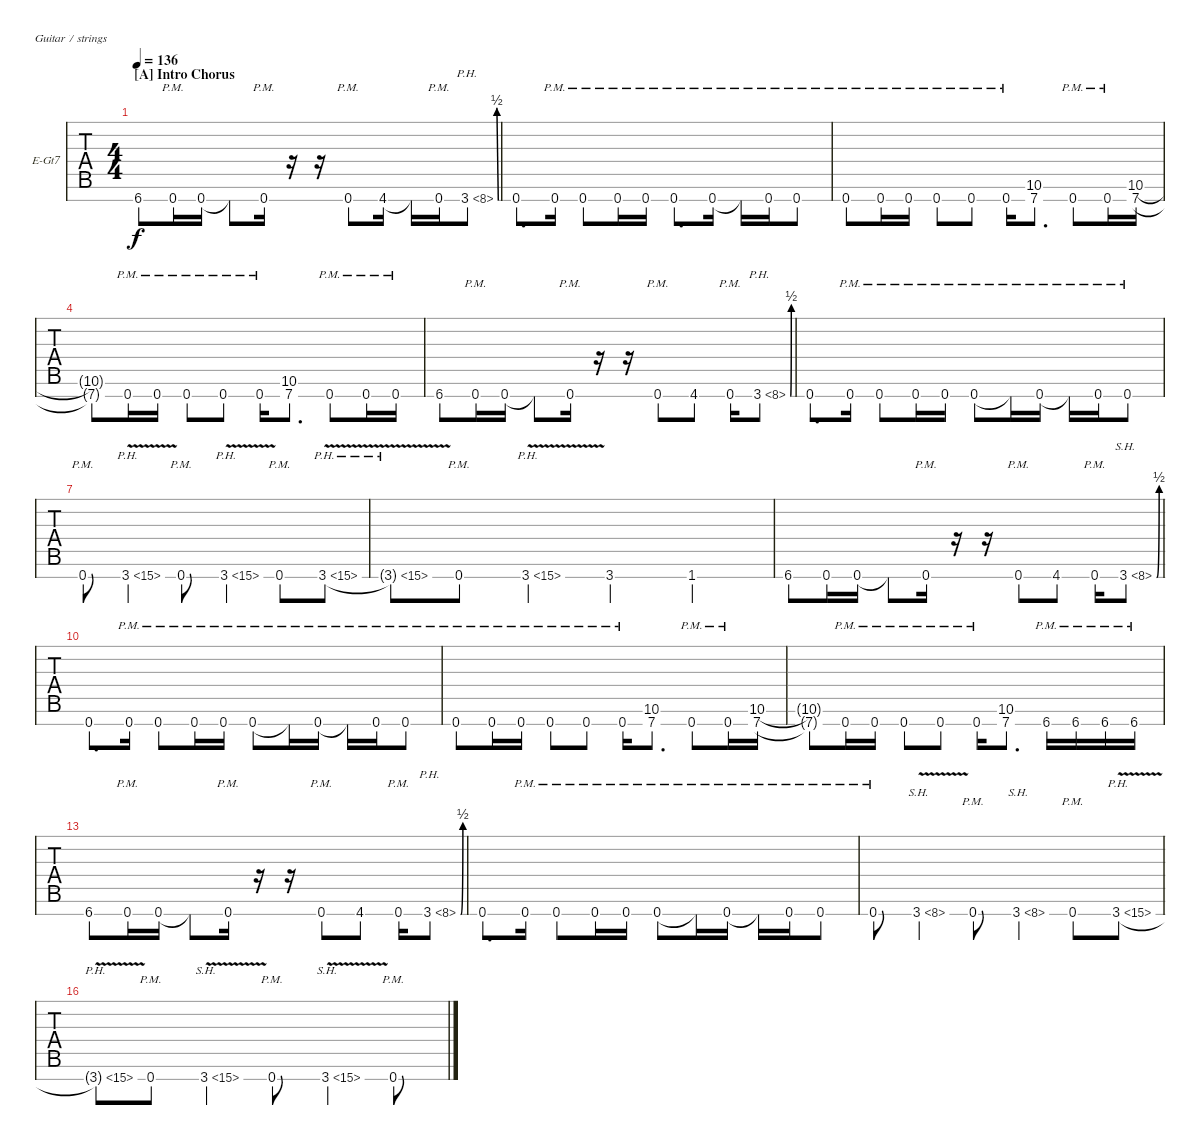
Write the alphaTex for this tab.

\defaultSystemsLayout 4
\bracketExtendMode groupsimilarinstruments
\firstSystemTrackNameOrientation horizontal
\otherSystemsTrackNameOrientation horizontal
\defaultBarNumberDisplay FirstOfSystem
\track ("Rhythm Left" "E-Gt7") {multiBarRest instrument distortionguitar}
\staff {tabs}
\tuning (E4 B3 G3 D3 A2 E2 B1)
\ts (4 4)
\section ("A" "Intro Chorus")
\ac
\tempo 136
\clef g2
\ks c
6.7.8{dy f instrument distortionguitar} 0.7{pm}.16 0.7.16 0.7{t}.8 0.7{pm}.16 r.16 r.16 0.7{pm}.8 4.7.16 4.7{t}.16 0.7{pm}.16 3.7{be (bend 0 0 15 2) ph 5}.8 |
0.7.8{d} 0.7{pm}.16 0.7{pm}.8 0.7{pm}.16 0.7{pm}.16 0.7{pm}.8{d} 0.7{pm}.16 0.7{pm t}.16 0.7{pm}.16 0.7{pm}.8 |
0.7{pm}.8 0.7{pm}.16 0.7{pm}.16 0.7{pm}.8 0.7{pm}.8 0.7{pm}.16 (7.7 10.6).8{d} 0.7{pm}.8 0.7{pm}.16 (7.7 10.6).16 |
(7.7{t} 10.6{t}).8 0.7{pm}.16 0.7{pm}.16 0.7{pm}.8 0.7{pm}.8 0.7{pm}.16 (7.7 10.6).8{d} 0.7{pm}.8 0.7{pm}.16 0.7{pm}.16 |
6.7.8 0.7{pm}.16 0.7.16 0.7{t}.8 0.7{pm}.16 r.16 r.16 0.7{pm}.8 4.7.8 0.7{pm}.16 3.7{be (bend 2.4 0 39 2) ph 5}.8 |
0.7.8{d} 0.7{pm}.16 0.7{pm}.8 0.7{pm}.16 0.7{pm}.16 0.7{pm}.8 0.7{pm t}.16 0.7{pm}.16 0.7{pm t}.16 0.7{pm}.16 0.7{pm}.8 |
0.7{pm}.8 3.7{ph 12 v}.4 0.7{pm}.8 3.7{ph 12 v}.4 0.7{pm}.8 3.7{ph 12 v}.8 |
3.7{ph 12 v t}.8 0.7{pm}.8 3.7{ph 12 v}.4 3.7.4 1.7.4 |
6.7.8 0.7.16 0.7.16 0.7{t}.8 0.7{pm}.16 r.16 r.16 0.7{pm}.8 4.7.8 0.7{pm}.16 3.7{be (bend 2.4 0 39 2) sh 5}.8 |
0.7.8{d} 0.7{pm}.16 0.7{pm}.8 0.7{pm}.16 0.7{pm}.16 0.7{pm}.8 0.7{pm t}.16 0.7{pm}.16 0.7{pm t}.16 0.7{pm}.16 0.7{pm}.8 |
0.7{pm}.8 0.7{pm}.16 0.7{pm}.16 0.7{pm}.8 0.7{pm}.8 0.7{pm}.16 (7.7 10.6).8{d} 0.7{pm}.8 0.7{pm}.16 (7.7 10.6).16 |
(7.7{t} 10.6{t}).8 0.7{pm}.16 0.7{pm}.16 0.7{pm}.8 0.7{pm}.8 0.7{pm}.16 (7.7 10.6).8{d} 6.7{pm}.16 6.7{pm}.16 6.7{pm}.16 6.7{pm}.16 |
6.7.8 0.7{pm}.16 0.7.16 0.7{t}.8 0.7{pm}.16 r.16 r.16 0.7{pm}.8 4.7.8 0.7{pm}.16 3.7{be (bend 2.4 0 39 2) ph 5}.8 |
0.7.8{d} 0.7{pm}.16 0.7{pm}.8 0.7{pm}.16 0.7{pm}.16 0.7{pm}.8 0.7{pm t}.16 0.7{pm}.16 0.7{pm t}.16 0.7{pm}.16 0.7{pm}.8 |
0.7{pm}.8 3.7{sh 5 v}.4 0.7{pm}.8 3.7{sh 5}.4 0.7{pm}.8 3.7{ph 12 v}.8 |
3.7{ph 12 v t}.8 0.7{pm}.8 3.7{sh 12 v}.4 0.7{pm}.8 3.7{sh 12 v}.4 0.7{pm}.8
